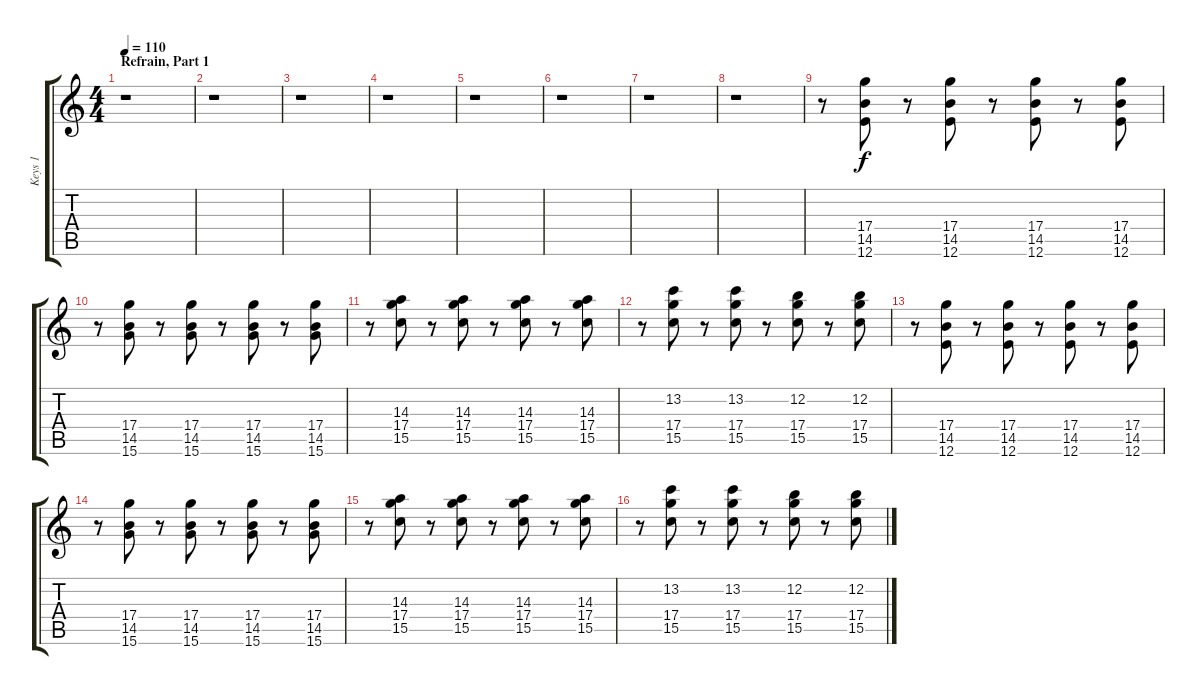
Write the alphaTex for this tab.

\track ("Keys 1" "Keys 1") {instrument synthbass1}
\staff {score tabs}
\tuning (E4 B3 G3 D3 A2 E2) {hide}
\ts (4 4)
\section ("" "Refrain, Part 1")
\tempo 110
\clef g2
\ks c
r.1{dy f} |
r.1 |
r.1 |
r.1 |
r.1 |
r.1 |
r.1 |
r.1 |
r.8{instrument pizzicatostrings} (17.4 14.5 12.6).8 r.8 (17.4 14.5 12.6).8 r.8 (17.4 14.5 12.6).8 r.8 (17.4 14.5 12.6).8 |
r.8 (17.4 14.5 15.6).8 r.8 (17.4 14.5 15.6).8 r.8 (17.4 14.5 15.6).8 r.8 (17.4 14.5 15.6).8 |
r.8 (14.3 17.4 15.5).8 r.8 (14.3 17.4 15.5).8 r.8 (14.3 17.4 15.5).8 r.8 (14.3 17.4 15.5).8 |
r.8 (13.2 17.4 15.5).8 r.8 (13.2 17.4 15.5).8 r.8 (12.2 17.4 15.5).8 r.8 (12.2 17.4 15.5).8 |
r.8{instrument pizzicatostrings} (17.4 14.5 12.6).8 r.8 (17.4 14.5 12.6).8 r.8 (17.4 14.5 12.6).8 r.8 (17.4 14.5 12.6).8 |
r.8 (17.4 14.5 15.6).8 r.8 (17.4 14.5 15.6).8 r.8 (17.4 14.5 15.6).8 r.8 (17.4 14.5 15.6).8 |
r.8 (14.3 17.4 15.5).8 r.8 (14.3 17.4 15.5).8 r.8 (14.3 17.4 15.5).8 r.8 (14.3 17.4 15.5).8 |
r.8 (13.2 17.4 15.5).8 r.8 (13.2 17.4 15.5).8 r.8 (12.2 17.4 15.5).8 r.8 (12.2 17.4 15.5).8
